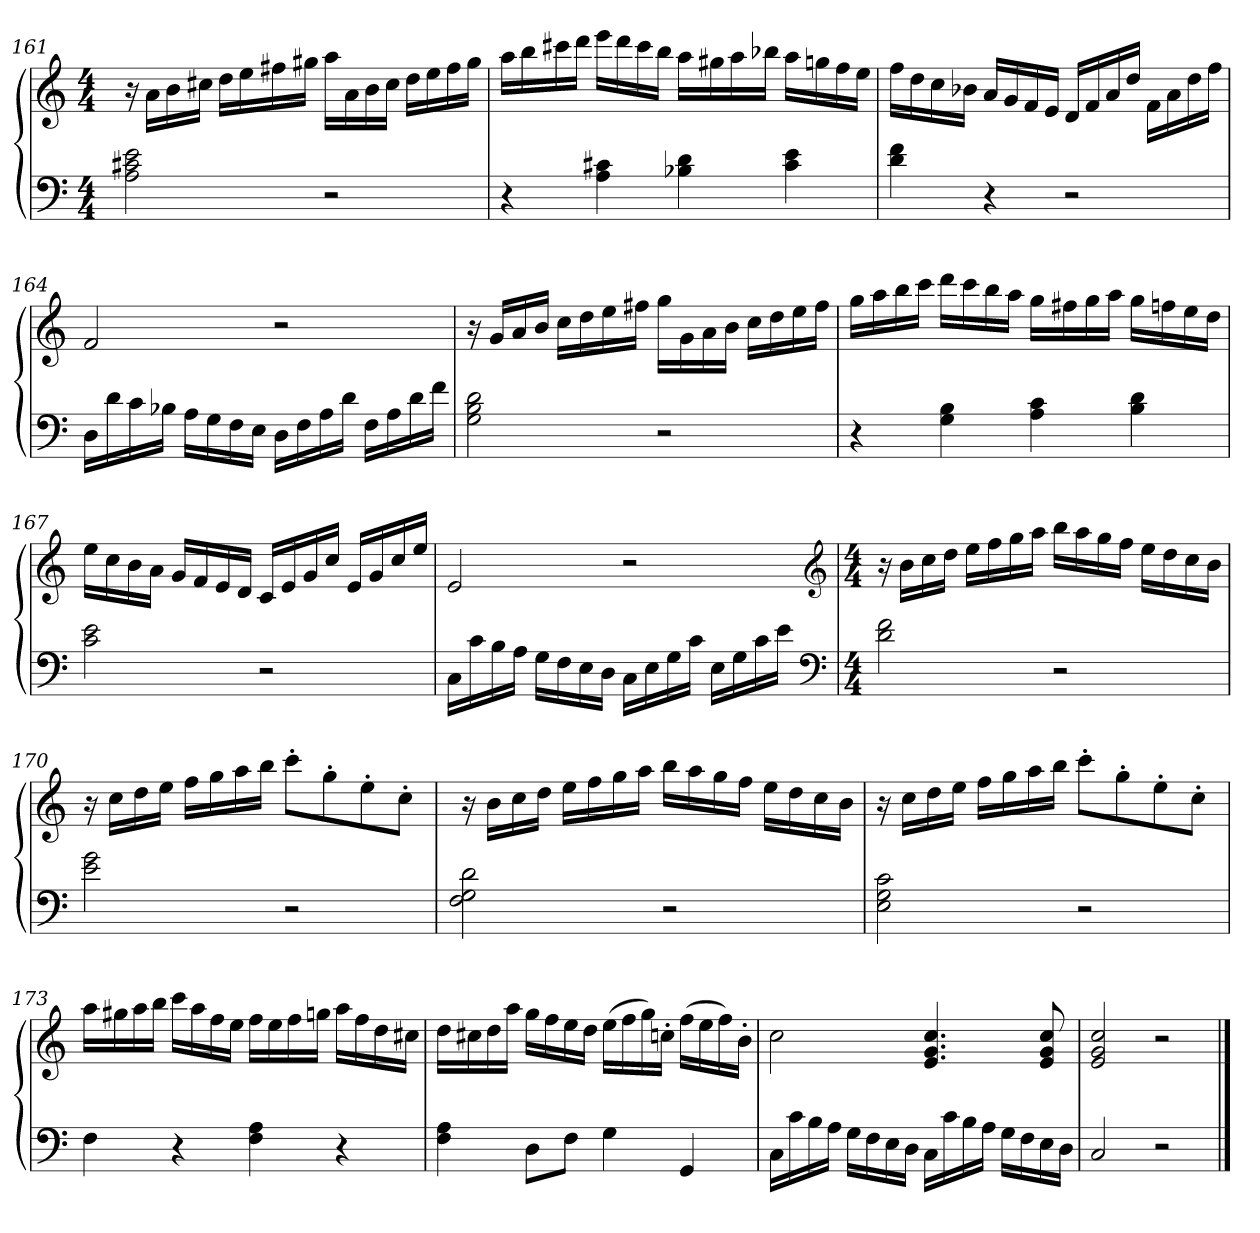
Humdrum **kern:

**kern	**kern
*part1	*part1
*staff2	*staff1
*clefF4	*clefG2
*k[]	*k[]
*C:	*C:
*M4/4	*M4/4
=161	=161
2A 2c#X 2e	16r
.	16aLL
.	16b
.	16cc#XJJ
.	16ddLL
.	16ee
.	16ff#X
.	16gg#XJJ
2r	16aaLL
.	16a
.	16b
.	16cc#JJ
.	16ddLL
.	16ee
.	16ff#
.	16gg#JJ
=162	=162
4r	16aaLL
.	16bb
.	16ccc#X
.	16dddJJ
4A 4c#X	16eeeLL
.	16ddd
.	16ccc#
.	16bbJJ
4B-X 4d	16aaLL
.	16gg#X
.	16aa
.	16bb-XJJ
4c# 4e	16aaLL
.	16ggn
.	16ff
.	16eeJJ
=163	=163
4d 4f	16ffLL
.	16dd
.	16cc
.	16b-XJJ
4r	16aLL
.	16g
.	16f
.	16eJJ
2r	16dLL
.	16f
.	16a
.	16ddJJ
.	16fLL
.	16a
.	16dd
.	16ffJJ
=164	=164
16DLL	2f
16d	.
16c	.
16B-XJJ	.
16ALL	.
16G	.
16F	.
16EJJ	.
16DLL	2r
16F	.
16A	.
16dJJ	.
16FLL	.
16A	.
16d	.
16fJJ	.
=165	=165
2G 2B 2d	16r
.	16gLL
.	16a
.	16bJJ
.	16ccLL
.	16dd
.	16ee
.	16ff#XJJ
2r	16ggLL
.	16g
.	16a
.	16bJJ
.	16ccLL
.	16dd
.	16ee
.	16ff#JJ
=166	=166
4r	16ggLL
.	16aa
.	16bb
.	16cccJJ
4G 4B	16dddLL
.	16ccc
.	16bb
.	16aaJJ
4A 4c	16ggLL
.	16ff#X
.	16gg
.	16aaJJ
4B 4d	16ggLL
.	16ffn
.	16ee
.	16ddJJ
=167	=167
2c 2e	16eeLL
.	16cc
.	16b
.	16aJJ
.	16gLL
.	16f
.	16e
.	16dJJ
2r	16cLL
.	16e
.	16g
.	16ccJJ
.	16eLL
.	16g
.	16cc
.	16eeJJ
=168	=168
16CLL	2e
16c	.
16B	.
16AJJ	.
16GLL	.
16F	.
16E	.
16DJJ	.
16CLL	2r
16E	.
16G	.
16cJJ	.
16ELL	.
16G	.
16c	.
16eJJ	.
*clefF4	*clefG2
*k[]	*k[]
*C:	*C:
=169	=169
*M4/4	*M4/4
2d 2f	16r
.	16bLL
.	16cc
.	16ddJJ
.	16eeLL
.	16ff
.	16gg
.	16aaJJ
2r	16bbLL
.	16aa
.	16gg
.	16ffJJ
.	16eeLL
.	16dd
.	16cc
.	16bJJ
=170	=170
2e 2g	16r
.	16ccLL
.	16dd
.	16eeJJ
.	16ffLL
.	16gg
.	16aa
.	16bbJJ
2r	8ccc'L
.	8gg'
.	8ee'
.	8cc'J
=171	=171
2F 2G 2d	16r
.	16bLL
.	16cc
.	16ddJJ
.	16eeLL
.	16ff
.	16gg
.	16aaJJ
2r	16bbLL
.	16aa
.	16gg
.	16ffJJ
.	16eeLL
.	16dd
.	16cc
.	16bJJ
=172	=172
2E 2G 2c	16r
.	16ccLL
.	16dd
.	16eeJJ
.	16ffLL
.	16gg
.	16aa
.	16bbJJ
2r	8ccc'L
.	8gg'
.	8ee'
.	8cc'J
=173	=173
4F	16aaLL
.	16gg#X
.	16aa
.	16bbJJ
4r	16cccLL
.	16aa
.	16ff
.	16eeJJ
4F 4A	16ffLL
.	16ee
.	16ff
.	16ggnJJ
4r	16aaLL
.	16ff
.	16dd
.	16cc#XJJ
=174	=174
4F 4A	16ddLL
.	16cc#X
.	16dd
.	16aaJJ
8DL	16ggLL
.	16ff
8FJ	16ee
.	16ddJJ
4G	(16eeLL
.	16ff
.	16gg)
.	16ccn'JJ
4GG	(16ffLL
.	16ee
.	16ff)
.	16b'JJ
=175	=175
16CLL	2cc
16c	.
16B	.
16AJJ	.
16GLL	.
16F	.
16E	.
16DJJ	.
16CLL	4.e 4.g 4.cc
16c	.
16B	.
16AJJ	.
16GLL	.
16F	.
16E	8e 8g 8cc
16DJJ	.
=176	=176
2C	2e 2g 2cc
2r	2r
==	==
*-	*-
